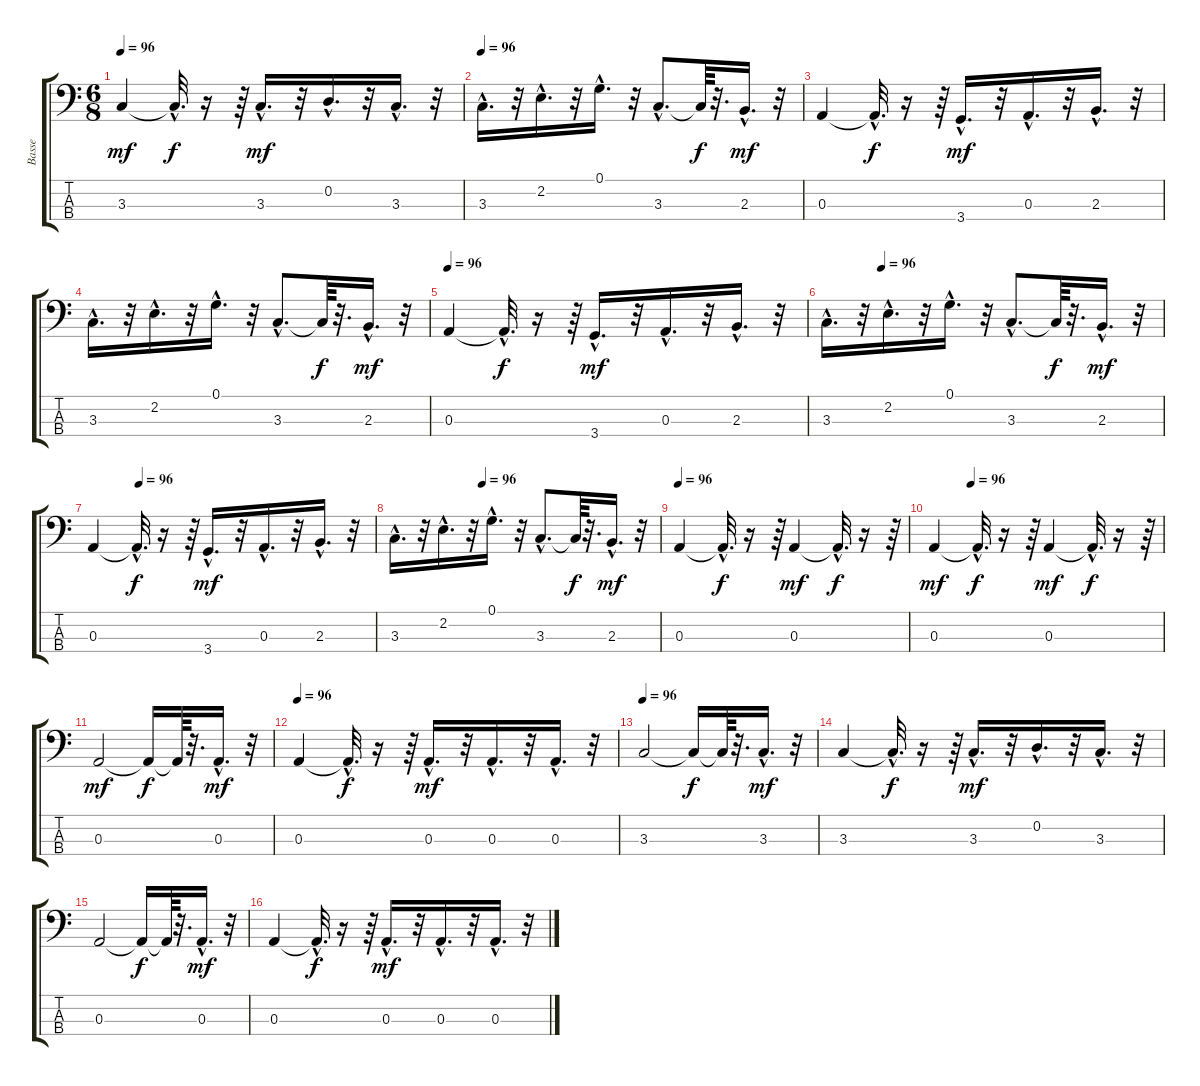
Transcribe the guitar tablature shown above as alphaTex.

\track ("Basse" "Basse") {instrument acousticbass}
\staff {score tabs}
\tuning (G2 D2 A1 E1) {hide}
\ts (6 8)
\tempo 96
\clef f4
\ks c
3.3.4{dy mf} 3.3{hac t}.32{d dy f} r.16 r.64 3.3{hac}.16{d dy mf} r.32 0.2{hac}.16{d} r.32 3.3{hac}.16{d} r.32 |
\tempo 96
3.3{hac}.16{d} r.32 2.2{hac}.16{d} r.32 0.1{hac}.16{d} r.32 3.3{hac}.8{d} 3.3{t}.64{dy f} r.32{d} 2.3{hac}.16{d dy mf} r.32 |
0.3.4 0.3{hac t}.32{d dy f} r.16 r.64 3.4{hac}.16{d dy mf} r.32 0.3{hac}.16{d} r.32 2.3{hac}.16{d} r.32 |
3.3{hac}.16{d} r.32 2.2{hac}.16{d} r.32 0.1{hac}.16{d} r.32 3.3{hac}.8{d} 3.3{t}.64{dy f} r.32{d} 2.3{hac}.16{d dy mf} r.32 |
\tempo 96
0.3.4 0.3{hac t}.32{d dy f} r.16 r.64 3.4{hac}.16{d dy mf} r.32 0.3{hac}.16{d} r.32 2.3{hac}.16{d} r.32 |
\tempo (96 0.16666666666666666)
3.3{hac}.16{d} r.32 2.2{hac}.16{d} r.32 0.1{hac}.16{d} r.32 3.3{hac}.8{d} 3.3{t}.64{dy f} r.32{d} 2.3{hac}.16{d dy mf} r.32 |
\tempo (96 0.16666666666666666)
0.3.4 0.3{hac t}.32{d dy f} r.16 r.64 3.4{hac}.16{d dy mf} r.32 0.3{hac}.16{d} r.32 2.3{hac}.16{d} r.32 |
\tempo (96 0.3333333333333333)
3.3{hac}.16{d} r.32 2.2{hac}.16{d} r.32 0.1{hac}.16{d} r.32 3.3{hac}.8{d} 3.3{t}.64{dy f} r.32{d} 2.3{hac}.16{d dy mf} r.32 |
\tempo 96
0.3.4 0.3{hac t}.32{d dy f} r.16 r.64 0.3.4{dy mf} 0.3{hac t}.32{d dy f} r.16 r.64 |
\tempo (96 0.16666666666666666)
0.3.4{dy mf} 0.3{hac t}.32{d dy f} r.16 r.64 0.3.4{dy mf} 0.3{hac t}.32{d dy f} r.16 r.64 |
0.3.2{dy mf} 0.3{t}.16{dy f} 0.3{t}.64 r.32{d} 0.3{hac}.16{d dy mf} r.32 |
\tempo 96
0.3.4 0.3{hac t}.32{d dy f} r.16 r.64 0.3{hac}.16{d dy mf} r.32 0.3{hac}.16{d} r.32 0.3{hac}.16{d} r.32 |
\tempo 96
3.3.2 3.3{t}.16{dy f} 3.3{t}.64 r.32{d} 3.3{hac}.16{d dy mf} r.32 |
3.3.4 3.3{hac t}.32{d dy f} r.16 r.64 3.3{hac}.16{d dy mf} r.32 0.2{hac}.16{d} r.32 3.3{hac}.16{d} r.32 |
0.3.2 0.3{t}.16{dy f} 0.3{t}.64 r.32{d} 0.3{hac}.16{d dy mf} r.32 |
0.3.4 0.3{hac t}.32{d dy f} r.16 r.64 0.3{hac}.16{d dy mf} r.32 0.3{hac}.16{d} r.32 0.3{hac}.16{d} r.32
